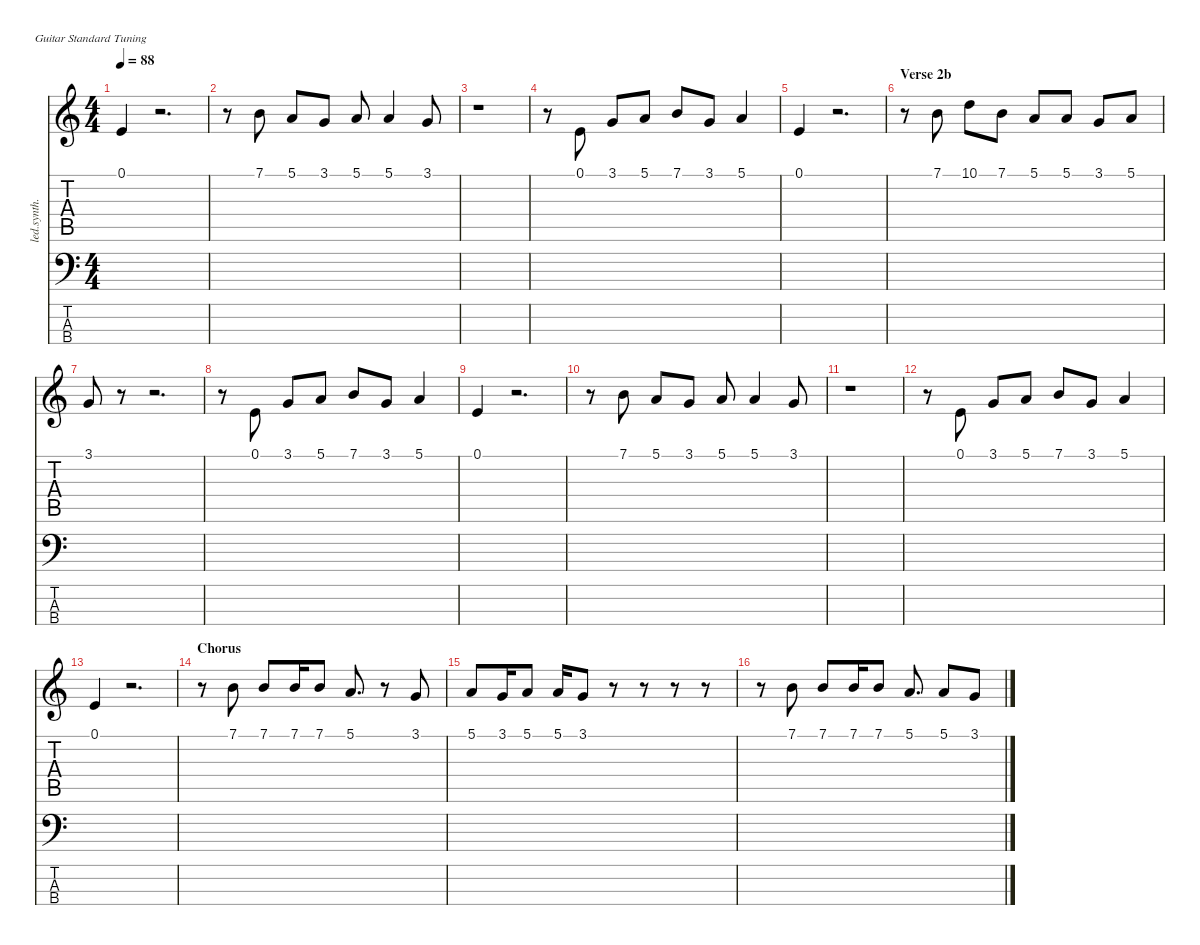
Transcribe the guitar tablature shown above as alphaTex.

\defaultSystemsLayout 4
\hideDynamics
\bracketExtendMode nobrackets
\otherSystemsTrackNameOrientation horizontal
\track ("Vocal" "led.synth.") {instrument lead6voice}
\staff {score tabs}
\tuning (E4 B3 G3 D3 A2 E2)
\ts (4 4)
\tempo 88
\clef g2
\ks c
0.1.4{dy mf beam Up} r.2{d beam Up} |
r.8{beam Down} 7.1.8{beam Down} 5.1.8{beam Up} 3.1.8{beam Up} 5.1.8{beam Up} 5.1.4{beam Up} 3.1.8{beam Up} |
r.1{beam Down} |
r.8{beam Down} 0.1.8{beam Up} 3.1.8{beam Up} 5.1.8{beam Up} 7.1.8{beam Up} 3.1.8{beam Up} 5.1.4{beam Up} |
0.1.4{beam Up} r.2{d beam Up} |
\section ("" "Verse 2b")
r.8{beam Down} 7.1.8{beam Down} 10.1.8{beam Down} 7.1.8{beam Down} 5.1.8{beam Up} 5.1.8{beam Up} 3.1.8{beam Up} 5.1.8{beam Up} |
3.1.8{beam Up} r.8{beam Up} r.2{d beam Up} |
r.8{beam Down} 0.1.8{beam Up} 3.1.8{beam Up} 5.1.8{beam Up} 7.1.8{beam Up} 3.1.8{beam Up} 5.1.4{beam Up} |
0.1.4{beam Up} r.2{d beam Up} |
r.8{beam Down} 7.1.8{beam Down} 5.1.8{beam Up} 3.1.8{beam Up} 5.1.8{beam Up} 5.1.4{beam Up} 3.1.8{beam Up} |
r.1{beam Down} |
r.8{beam Down} 0.1.8{beam Up} 3.1.8{beam Up} 5.1.8{beam Up} 7.1.8{beam Up} 3.1.8{beam Up} 5.1.4{beam Up} |
0.1.4{beam Up} r.2{d beam Up} |
\section ("" "Chorus")
r.8{beam Down} 7.1.8{beam Down} 7.1.8{beam Up} 7.1.16{beam Up} 7.1.8{beam Up} 5.1.8{d beam Up} r.8{beam Up} 3.1.8{beam Up} |
5.1.8{beam Up} 3.1.16{beam Up} 5.1.8{beam Up} 5.1.16{beam Up} 3.1.8{beam Up} r.8{beam Up} r.8{beam Up} r.8{beam Up} r.8{beam Up} |
r.8{beam Down} 7.1.8{beam Down} 7.1.8{beam Up} 7.1.16{beam Up} 7.1.8{beam Up} 5.1.8{d beam Up} 5.1.8{beam Up} 3.1.8{beam Up}
\staff {score tabs}
\tuning (G2 D2 A1 E1)
\clef f4
\ottava regular
\simile none
\ks c
|
|
|
|
|
|
|
|
|
|
|
|
|
|
|
